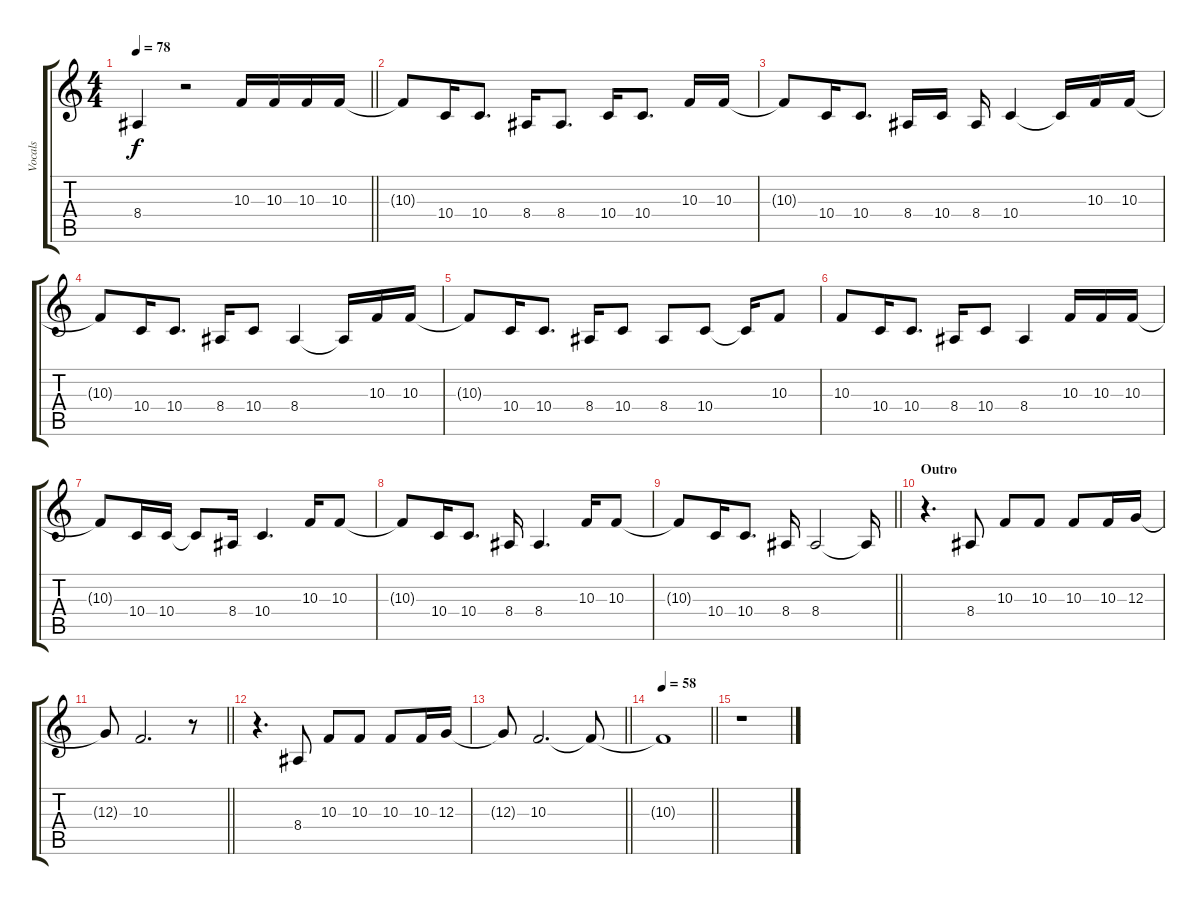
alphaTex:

\track ("Vocals" "Vocals") {instrument lead3calliope}
\staff {score tabs}
\tuning (E4 B3 G3 D3 A2 E2) {hide}
\ts (4 4)
\tempo 78
\clef g2
\barLineRight lightlight
\ks c
8.4.4{dy f} r.2 10.3.16 10.3.16 10.3.16 10.3.16 |
10.3{t}.8 10.4.16 10.4.8{d} 8.4.16 8.4.8{d} 10.4.16 10.4.8{d} 10.3.16 10.3.16 |
10.3{t}.8 10.4.16 10.4.8{d} 8.4.16 10.4.16 8.4.16 10.4.4 10.4{t}.16 10.3.16 10.3.16 |
10.3{t}.8 10.4.16 10.4.8{d} 8.4.16 10.4.8 8.4.4 8.4{t}.16 10.3.16 10.3.16 |
10.3{t}.8 10.4.16 10.4.8{d} 8.4.16 10.4.8 8.4.8 10.4.8 10.4{t}.16 10.3.8 |
10.3.8 10.4.16 10.4.8{d} 8.4.16 10.4.8 8.4.4 10.3.16 10.3.16 10.3.16 |
10.3{t}.8 10.4.16 10.4.16 10.4{t}.8 8.4.16 10.4.4{d} 10.3.16 10.3.8 |
10.3{t}.8 10.4.16 10.4.8{d} 8.4.16 8.4.4{d} 10.3.16 10.3.8 |
\barLineRight lightlight
10.3{t}.8 10.4.16 10.4.8{d} 8.4.16 8.4.2 8.4{t}.16 |
\section ("" "Outro")
r.4{d} 8.4.8 10.3.8 10.3.8 10.3.8 10.3.16 12.3.16 |
\barLineRight lightlight
12.3{t}.8 10.3.2{d} r.8 |
r.4{d} 8.4.8 10.3.8 10.3.8 10.3.8 10.3.16 12.3.16 |
\barLineRight lightlight
12.3{t}.8 10.3.2{d} 10.3{t}.8 |
\tempo 58
\barLineRight lightlight
10.3{t}.1 |
r.1
